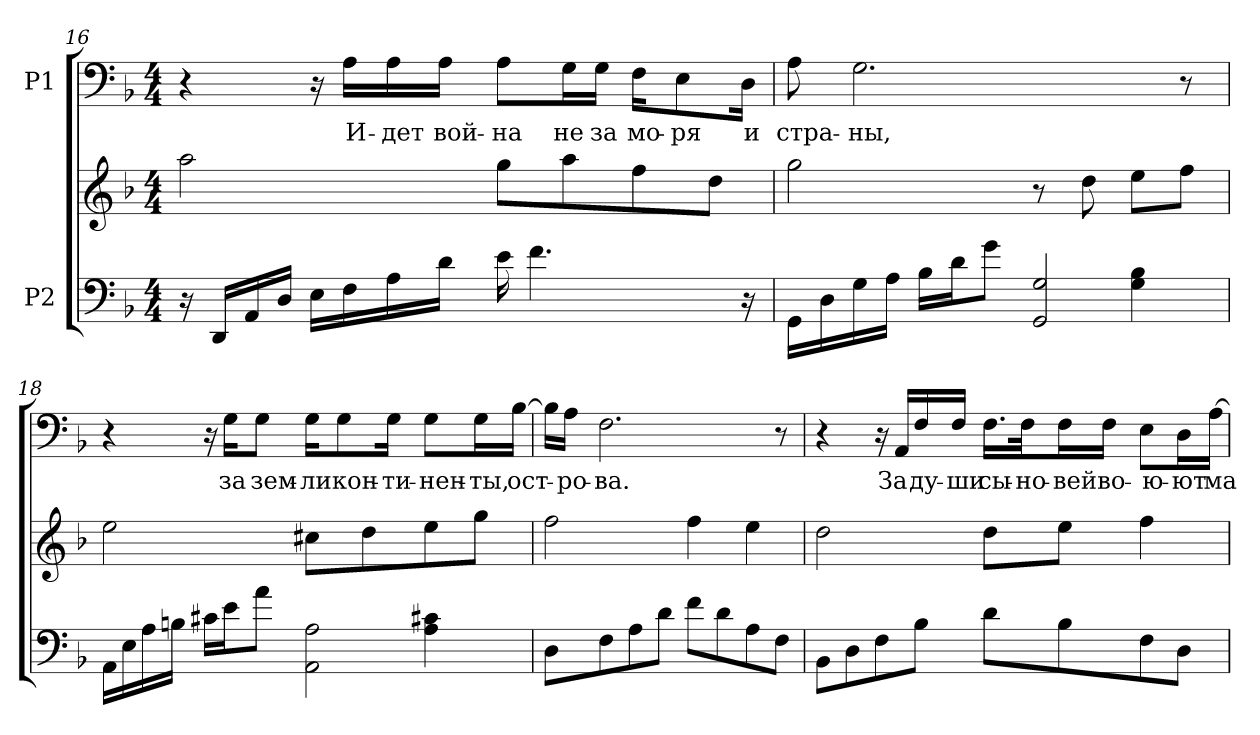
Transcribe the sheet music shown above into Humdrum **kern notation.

**kern	**kern	**kern	**text
*part2	*part2	*part1	*part1
*staff3	*staff2	*staff1	*staff1
*I"P2	*	*I"P1	*
!!LO:LB:g=z
*clefF4	*clefG2	*clefF4	*
*k[b-]	*k[b-]	*k[b-]	*
*d:	*d:	*d:	*
*M4/4	*M4/4	*M4/4	*
=16	=16	=16	=16
16r	2aai\	4r	.
16DDi/LL	.	.	.
16AAi/	.	.	.
16Di/JJ	.	.	.
16Ei\LL	.	16r	.
!	!	!	!LO:LY:b:color=#000000
16Fi\	.	16Ai\LL	И-
!	!	!	!LO:LY:b:color=#000000
16Ai\	.	16Ai\	-дет
!	!	!	!LO:LY:b:color=#000000
16di\JJ	.	16Ai\JJ	вой-
!	!	!	!LO:LY:b:color=#000000
16ei\	8ggi\L	8Ai\L	-на
4.fi\	.	.	.
!	!	!	!LO:LY:b:color=#000000
.	8aai\	16Gi\L	не
!	!	!	!LO:LY:b:color=#000000
.	.	16Gi\JJ	за
!	!	!	!LO:LY:b:color=#000000
.	8ffi\	16Fi\KL	мо-
!	!	!	!LO:LY:b:color=#000000
.	.	8Ei\	-ря
.	8ddi\J	.	.
!	!	!	!LO:LY:b:color=#000000
16r	.	16Di\Jk	и
=17	=17	=17	=17
*^	*	*	*
!	!	!	!	!LO:LY:b:color=#000000
16GGi\LL	2ryy	2ggi\	8Ai\	стра-
16Di\	.	.	.	.
!	!	!	!	!LO:LY:b:color=#000000
16Gi\	.	.	2.Gi\	-ны,
16Ai\JJ	.	.	.	.
16B-i\LL	.	.	.	.
16di\J	.	.	.	.
8gi\J	.	.	.	.
2GGi/ 2Gi	4ryy	8r	.	.
.	.	8ddi\	.	.
.	4Gi\ 4B-i	8eei\L	.	.
.	.	8ffi\J	8r	.
!!LO:PB:g=z
=18	=18	=18	=18	=18
16AAi\LL	2ryy	2eei\	4r	.
16Ei\	.	.	.	.
16Ai\	.	.	.	.
16Bni\JJ	.	.	.	.
16c#Xi\LL	.	.	16r	.
!	!	!	!	!LO:LY:b:color=#000000
16ei\J	.	.	16Gi\KL	за
!	!	!	!	!LO:LY:b:color=#000000
8ai\J	.	.	8Gi\J	зем-
!	!	!	!	!LO:LY:b:color=#000000
2AAi\ 2Ai	4ryy	8cc#Xi\L	16Gi\KL	-ли
!	!	!	!	!LO:LY:b:color=#000000
.	.	.	8Gi\	кон-
.	.	8ddi\	.	.
!	!	!	!	!LO:LY:b:color=#000000
.	.	.	16Gi\Jk	-ти-
!	!	!	!	!LO:LY:b:color=#000000
.	4Ai\ 4c#Xi	8eei\	8Gi\L	-нен-
!	!	!	!	!LO:LY:b:color=#000000
.	.	8ggi\J	16Gi\L	-ты,
!	!	!	!	!LO:LY:b:color=#000000
.	.	.	[>16B-i\JJ	ост-
*v	*v	*	*	*
=19	=19	=19	=19
8Di\L	2ffi\	16B-i\LL]	.
!	!	!	!LO:LY:b:color=#000000
.	.	16Ai\JJ	-ро-
!	!	!	!LO:LY:b:color=#000000
8Fi\	.	2.Fi\	-ва.
8Ai\	.	.	.
8di\J	.	.	.
8fi\L	4ffi\	.	.
8di\	.	.	.
8Ai\	4eei\	.	.
8Fi\J	.	8r	.
!!LO:LB:g=z
=20	=20	=20	=20
8BB-i\L	2ddi\	4r	.
8Di\	.	.	.
8Fi\	.	16r	.
!	!	!	!LO:LY:b:color=#000000
.	.	16AAi/LL	За
!	!	!	!LO:LY:b:color=#000000
8B-i\J	.	16Fi/	ду-
!	!	!	!LO:LY:b:color=#000000
.	.	16Fi/JJ	-ши
!	!	!	!LO:LY:b:color=#000000
8di\L	8ddi\L	16.Fi\LL	сы-
!	!	!	!LO:LY:b:color=#000000
.	.	32Fi\Jk	-но-
!	!	!	!LO:LY:b:color=#000000
8B-i\	8eei\J	16Fi\L	-вей
!	!	!	!LO:LY:b:color=#000000
.	.	16Fi\JJ	во-
!	!	!	!LO:LY:b:color=#000000
8Fi\	4ffi\	8Ei\L	-ю-
!	!	!	!LO:LY:b:color=#000000
8Di\J	.	16Di\L	-ют
!	!	!	!LO:LY:b:color=#000000
.	.	[>16Ai\JJ	ма-
=	=	=	=
*-	*-	*-	*-
